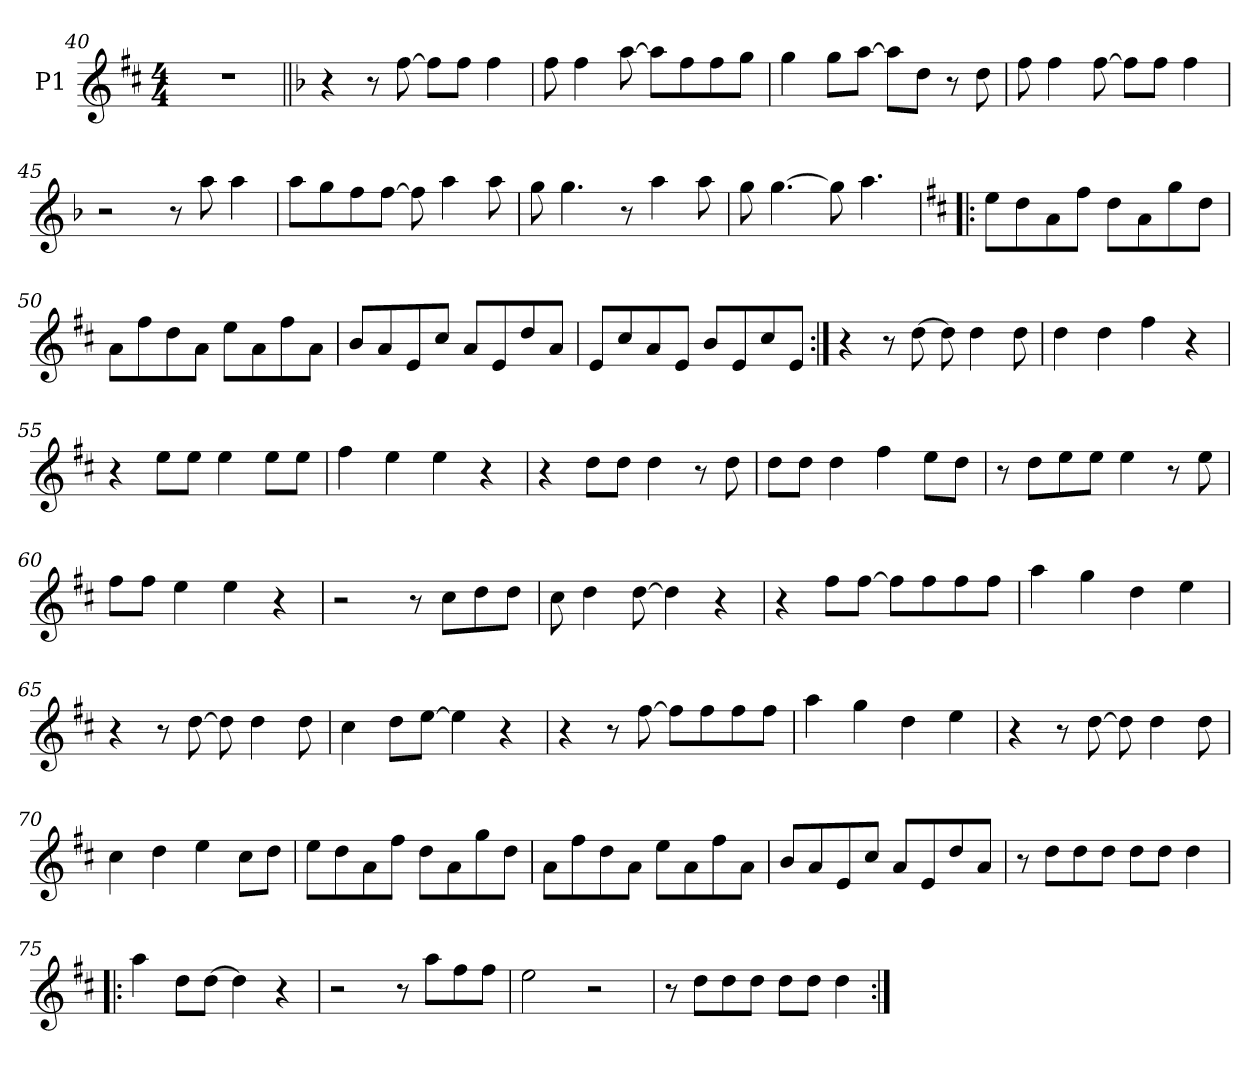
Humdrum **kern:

**kern
*part1
*staff1
*I"P1
*clefG2
*k[f#c#]
*M4/4
=40
1r
!!LO:LB:g=z
=41||
*k[b-]
4r
8r
[8ff\
8ff\L]
8ff\J
4ff\
=42
8ff\
4ff\
[8aa\
8aa\L]
8ff\
8ff\
8gg\J
=43
4gg\
8gg\L
[8aa\J
8aa\L]
8dd\J
8r
8dd\
=44
8ff\
4ff\
[8ff\
8ff\L]
8ff\J
4ff\
=45
2r
8r
8aa\
4aa\
!!LO:LB:g=z
=46
8aa\L
8gg\
8ff\
[8ff\J
8ff\]
4aa\
8aa\
=47
8gg\
4.gg\
8r
4aa\
8aa\
=48
8gg\
[4.gg\
8gg\]
4.aa\
=49!|:
*k[f#c#]
8ee\L
8dd\
8a\
8ff#\J
8dd\L
8a\
8gg\
8dd\J
=50
8a\L
8ff#\
8dd\
8a\J
8ee\L
8a\
8ff#\
8a\J
!!LO:PB:g=z
=51
8b/L
8a/
8e/
8cc#/J
8a/L
8e/
8dd/
8a/J
=52
8e/L
8cc#/
8a/
8e/J
8b/L
8e/
8cc#/
8e/J
=53:|!
4r
8r
[8dd\
8dd\]
4dd\
8dd\
=54
4dd\
4dd\
4ff#\
4r
=55
4r
8ee\L
8ee\J
4ee\
8ee\L
8ee\J
!!LO:LB:g=z
=56
4ff#\
4ee\
4ee\
4r
=57
4r
8dd\L
8dd\J
4dd\
8r
8dd\
=58
8dd\L
8dd\J
4dd\
4ff#\
8ee\L
8dd\J
=59
8r
8dd\L
8ee\
8ee\J
4ee\
8r
8ee\
=60
8ff#\L
8ff#\J
4ee\
4ee\
4r
!!LO:LB:g=z
=61
2r
8r
8cc#\L
8dd\
8dd\J
=62
8cc#\
4dd\
[8dd\
4dd\]
4r
=63
4r
8ff#\L
[8ff#\J
8ff#\L]
8ff#\
8ff#\
8ff#\J
=64
4aa\
4gg\
4dd\
4ee\
=65
4r
8r
[8dd\
8dd\]
4dd\
8dd\
!!LO:LB:g=z
=66
4cc#\
8dd\L
[8ee\J
4ee\]
4r
=67
4r
8r
[8ff#\
8ff#\L]
8ff#\
8ff#\
8ff#\J
=68
4aa\
4gg\
4dd\
4ee\
=69
4r
8r
[8dd\
8dd\]
4dd\
8dd\
=70
4cc#\
4dd\
4ee\
8cc#\L
8dd\J
!!LO:LB:g=z
=71
8ee\L
8dd\
8a\
8ff#\J
8dd\L
8a\
8gg\
8dd\J
=72
8a\L
8ff#\
8dd\
8a\J
8ee\L
8a\
8ff#\
8a\J
=73
8b/L
8a/
8e/
8cc#/J
8a/L
8e/
8dd/
8a/J
=74
8r
8dd\L
8dd\
8dd\J
8dd\L
8dd\J
4dd\
!!LO:LB:g=z
=75!|:
4aa\
8dd\L
[8dd\J
4dd\]
4r
=76
2r
8r
8aa\L
8ff#\
8ff#\J
=77
2ee\
2r
=78
8r
8dd\L
8dd\
8dd\J
8dd\L
8dd\J
4dd\
=:|!
*-
